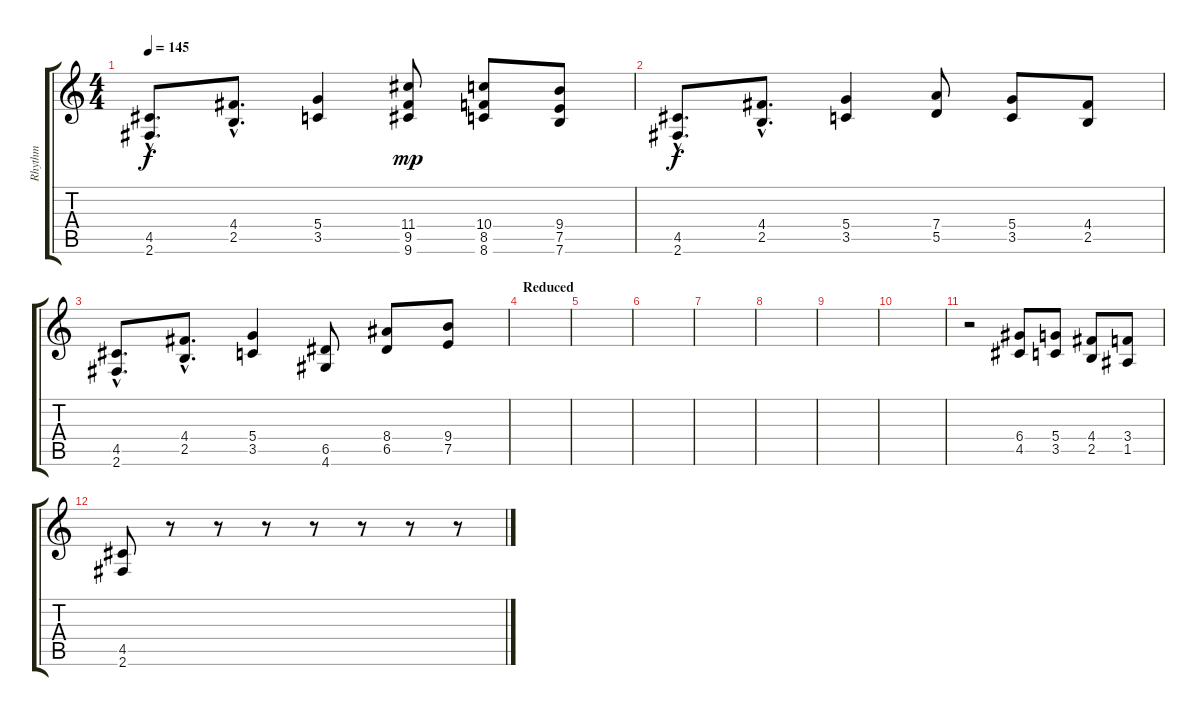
\track ("Rhythm" "Rhythm") {instrument overdrivenguitar}
\staff {score tabs}
\tuning (E4 B3 G3 D3 A2 E2) {hide}
\ts (4 4)
\tempo 145
\clef g2
\ks c
(4.5{hac} 2.6{hac}).8{d dy f} (4.4{hac} 2.5{hac}).8{d} (5.4 3.5).4 (11.4 9.5 9.6).8{dy mp} (10.4 8.5 8.6).8 (9.4 7.5 7.6).8 |
(4.5{hac} 2.6{hac}).8{d dy f} (4.4{hac} 2.5{hac}).8{d} (5.4 3.5).4 (7.4 5.5).8 (5.4 3.5).8 (4.4 2.5).8 |
(4.5{hac} 2.6{hac}).8{d} (4.4{hac} 2.5{hac}).8{d} (5.4 3.5).4 (6.5 4.6).8 (8.4 6.5).8 (9.4 7.5).8 |
\section ("" "Reduced")
|
|
|
|
|
|
|
r.2 (6.4 4.5).8 (5.4 3.5).8 (4.4 2.5).8 (3.4 1.5).8 |
(4.5 2.6).8 r.8 r.8 r.8 r.8 r.8 r.8 r.8
